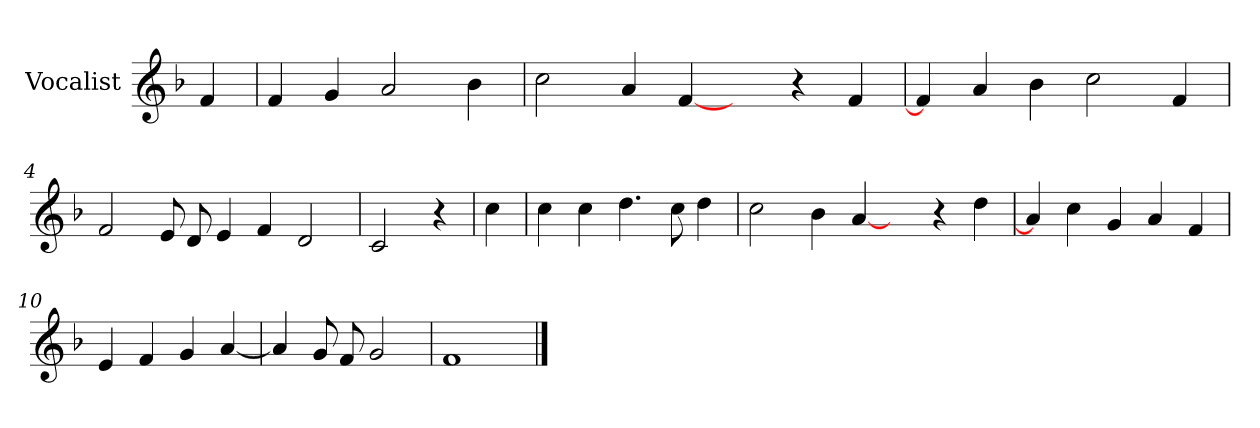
**kern
*part1
*staff1
*I"Vocalist
*k[b-]
*F:
=
4f
=1
4f
4g
2a
4b-
=2
2cc
4a
[4f
4ryy
4r
4f
=3
4f]
4a
4b-
2cc
4f
=4
2f
8e
8d
4e
4f
2d
=5
2c
4r
=6
4cc
=7
4cc
4cc
4.dd
8cc
4dd
=8
2cc
4b-
[4a
4ryy
4r
4dd
=9
4a]
4cc
4g
4a
4f
=10
4e
4f
4g
[4a
=11
4a]
8g
8f
2g
=12
1f
==
*-
